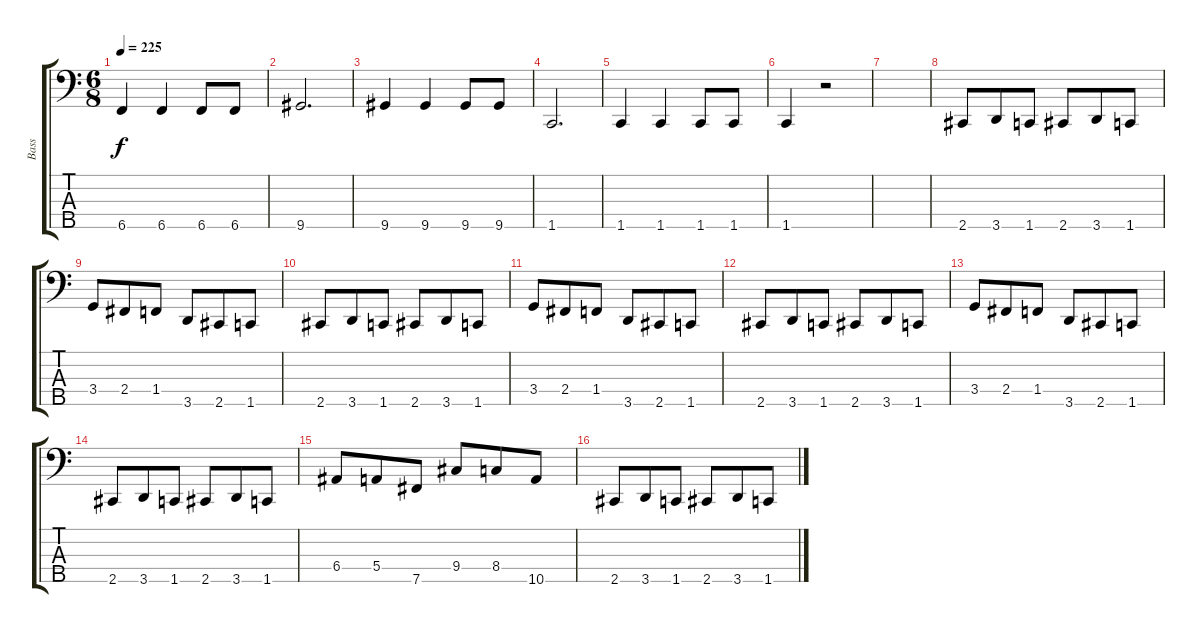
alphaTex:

\track ("Bass" "Bass") {instrument electricbasspick}
\staff {score tabs}
\tuning (G2 D2 A1 E1 B0) {hide}
\ts (6 8)
\tempo 225
\clef f4
\ks c
6.5.4{dy f} 6.5.4 6.5.8 6.5.8 |
9.5.2{d} |
9.5.4 9.5.4 9.5.8 9.5.8 |
1.5.2{d} |
1.5.4 1.5.4 1.5.8 1.5.8 |
1.5.4 r.2 |
|
2.5.8 3.5.8 1.5.8 2.5.8 3.5.8 1.5.8 |
3.4.8 2.4.8 1.4.8 3.5.8 2.5.8 1.5.8 |
2.5.8 3.5.8 1.5.8 2.5.8 3.5.8 1.5.8 |
3.4.8 2.4.8 1.4.8 3.5.8 2.5.8 1.5.8 |
2.5.8 3.5.8 1.5.8 2.5.8 3.5.8 1.5.8 |
3.4.8 2.4.8 1.4.8 3.5.8 2.5.8 1.5.8 |
2.5.8 3.5.8 1.5.8 2.5.8 3.5.8 1.5.8 |
6.4.8 5.4.8 7.5.8 9.4.8 8.4.8 10.5.8 |
2.5.8 3.5.8 1.5.8 2.5.8 3.5.8 1.5.8
